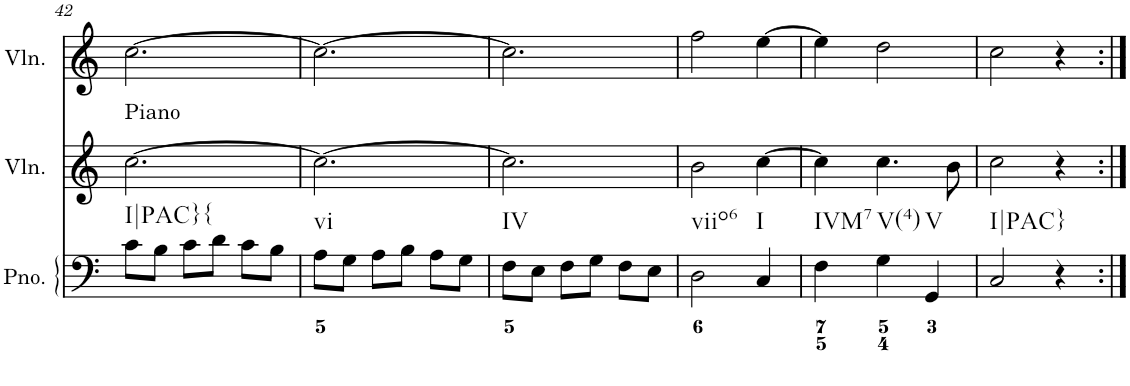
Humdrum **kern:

**kern	**kern	**kern
*part3	*part2	*part1
*staff3	*staff2	*staff1
*I"Piano	*I"Violin	*I"Violin
*I'Pno.	*I'Vln.	*I'Vln.
!!LO:PB:g=z
*clefF4	*clefG2	*clefG2
*k[]	*k[]	*k[]
*M3/4	*M3/4	*M3/4
=42	=42	=42
!	!LO:TX:a:t=Piano	!
!LO:TX:b:t=I|PAC}{	!	!
8c\L	[2.cc\	[2.cc\
8B\J	.	.
8c\L	.	.
8d\J	.	.
8c\L	.	.
8B\J	.	.
=43	=43	=43
!LO:TX:b:t=vi	!	!
8A\L	2.cc\_	2.cc\_
8G\J	.	.
8A\L	.	.
8B\J	.	.
8A\L	.	.
8G\J	.	.
=44	=44	=44
!LO:TX:b:t=IV	!	!
8F\L	2.cc\]	2.cc\]
8E\J	.	.
8F\L	.	.
8G\J	.	.
8F\L	.	.
8E\J	.	.
=45	=45	=45
!LO:TX:b:t=viio6	!	!
2D\	2b\	2ff\
!LO:TX:b:t=I	!	!
4C/	[4cc\	[4ee\
=46	=46	=46
!LO:TX:b:t=IVM7	!	!
4F\	4cc\]	4ee\]
!LO:TX:b:t=V(4)	!	!
4G\	4.cc\	2dd\
!LO:TX:b:t=V	!	!
4GG/	.	.
.	8b\	.
=47	=47	=47
!LO:TX:b:t=I|PAC}	!	!
2C/	2cc\	2cc\
4r	4r	4r
=:|!	=:|!	=:|!
*-	*-	*-
